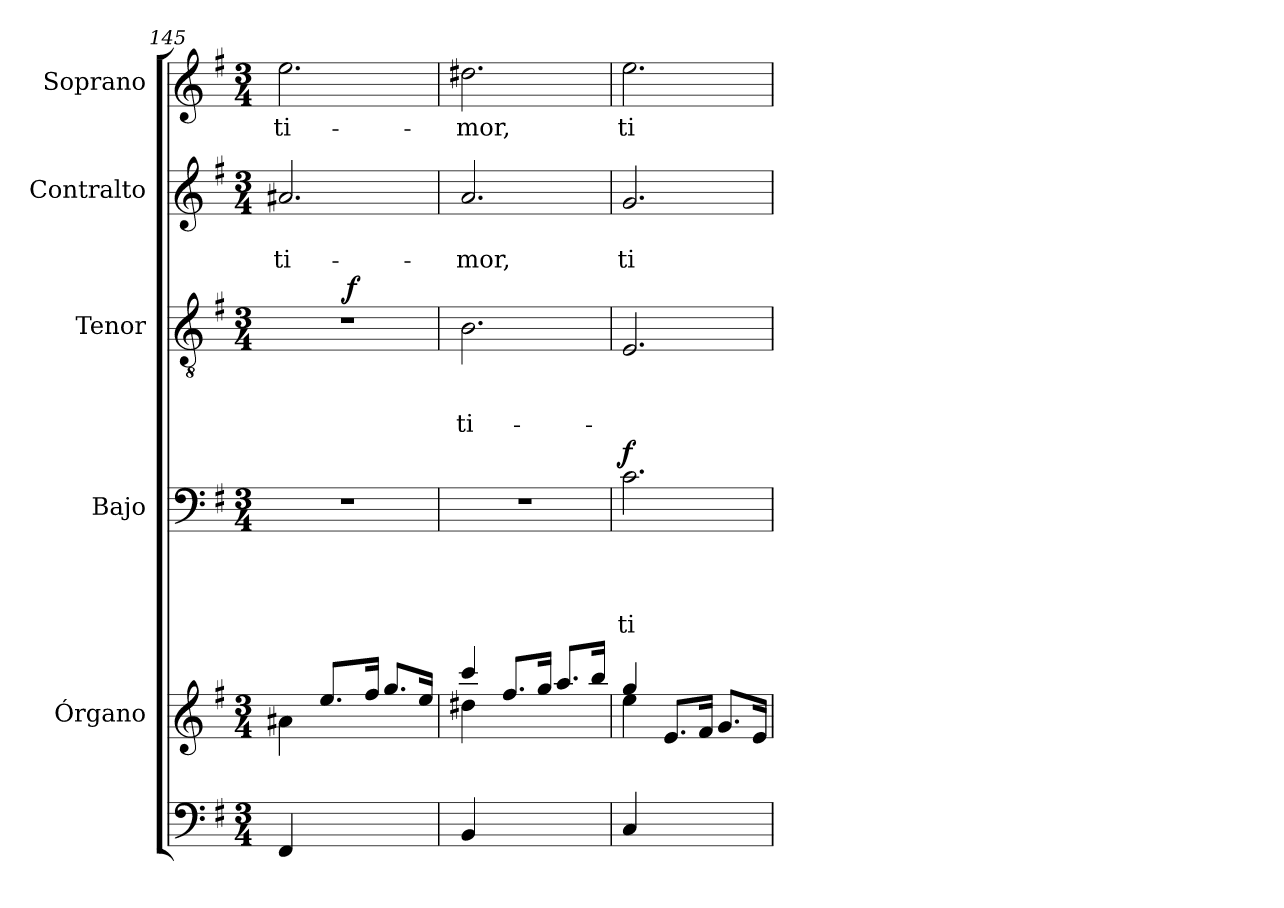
**kern	**kern	**kern	**text	**text	**text	**text	**dynam	**kern	**text	**text	**text	**dynam	**kern	**text	**text	**kern	**text
*part6	*part5	*part4	*part4	*part4	*part4	*part4	*part4	*part3	*part3	*part3	*part3	*part3	*part2	*part2	*part2	*part1	*part1
*staff6	*staff5	*staff4	*staff4	*staff4	*staff4	*staff4	*staff4	*staff3	*staff3	*staff3	*staff3	*staff3	*staff2	*staff2	*staff2	*staff1	*staff1
*	*I"Órgano	*I"Bajo	*	*	*	*	*	*I"Tenor	*	*	*	*	*I"Contralto	*	*	*I"Soprano	*
*clefF4	*clefG2	*clefF4	*	*	*	*	*	*clefGv2	*	*	*	*	*clefG2	*	*	*clefG2	*
*k[f#]	*k[f#]	*k[f#]	*	*	*	*	*	*k[f#]	*	*	*	*	*k[f#]	*	*	*k[f#]	*
*G:	*G:	*G:	*	*	*	*	*	*G:	*	*	*	*	*G:	*	*	*G:	*
*M3/4	*M3/4	*M3/4	*	*	*	*	*	*M3/4	*	*	*	*	*M3/4	*	*	*M3/4	*
=145	=145	=145	=145	=145	=145	=145	=145	=145	=145	=145	=145	=145	=145	=145	=145	=145	=145
*	*^	*	*	*	*	*	*	*	*	*	*	*	*	*	*	*	*
!	!	!	!	!	!	!	!	!	!	!	!	!	!	!	!	!LO:LY:b	!	!LO:LY:b
*	*	*	*	*	*	*	*	*	*^	*	*	*	*	*	*	*	*	*
4FF#/	4ryy	4a#X\	2.r	.	.	.	.	.	2.r	4.ryy	.	.	.	.	2.a#X/	.	ti-	2.ee\	ti-
2ryy	8.ee/L	2ryy	.	.	.	.	.	.	.	.	.	.	.	.	.	.	.	.	.
!	!	!	!	!	!	!	!	!	!	!	!	!	!	!LO:DY:b	!	!	!	!	!
.	.	.	.	.	.	.	.	.	.	4.ryy	.	.	.	f	.	.	.	.	.
.	16ff#/Jk	.	.	.	.	.	.	.	.	.	.	.	.	.	.	.	.	.	.
.	8.gg/L	.	.	.	.	.	.	.	.	.	.	.	.	.	.	.	.	.	.
.	16ee/Jk	.	.	.	.	.	.	.	.	.	.	.	.	.	.	.	.	.	.
=146	=146	=146	=146	=146	=146	=146	=146	=146	=146	=146	=146	=146	=146	=146	=146	=146	=146	=146	=146
!	!	!	!	!	!	!	!	!	!	!	!	!	!LO:LY:b	!	!	!	!LO:LY:b	!	!LO:LY:b
*	*	*	*	*	*	*	*	*	*v	*v	*	*	*	*	*	*	*	*	*
4BB/	4ccc/	4dd#X\	2.r	.	.	.	.	.	2.B\	.	.	ti-	.	2.a/	.	-mor,	2.dd#X\	-mor,
2ryy	8.ff#/L	2ryy	.	.	.	.	.	.	.	.	.	.	.	.	.	.	.	.
.	16gg/Jk	.	.	.	.	.	.	.	.	.	.	.	.	.	.	.	.	.
.	8.aa/L	.	.	.	.	.	.	.	.	.	.	.	.	.	.	.	.	.
.	16bb/Jk	.	.	.	.	.	.	.	.	.	.	.	.	.	.	.	.	.
!!LO:LB:g=z
=147	=147	=147	=147	=147	=147	=147	=147	=147	=147	=147	=147	=147	=147	=147	=147	=147	=147	=147
!	!	!	!	!	!	!	!LO:LY:b	!LO:DY:b	!	!	!	!	!	!	!	!LO:LY:b	!	!LO:LY:b
4C/	4gg/	4ee\	2.c\	.	.	.	ti-	f	2.E/	.	.	.	.	2.g/	.	ti-	2.ee\	ti-
2ryy	8.e/L	2ryy	.	.	.	.	.	.	.	.	.	.	.	.	.	.	.	.
.	16f#/Jk	.	.	.	.	.	.	.	.	.	.	.	.	.	.	.	.	.
.	8.g/L	.	.	.	.	.	.	.	.	.	.	.	.	.	.	.	.	.
.	16e/Jk	.	.	.	.	.	.	.	.	.	.	.	.	.	.	.	.	.
*	*v	*v	*	*	*	*	*	*	*	*	*	*	*	*	*	*	*	*
=	=	=	=	=	=	=	=	=	=	=	=	=	=	=	=	=	=
*-	*-	*-	*-	*-	*-	*-	*-	*-	*-	*-	*-	*-	*-	*-	*-	*-	*-
